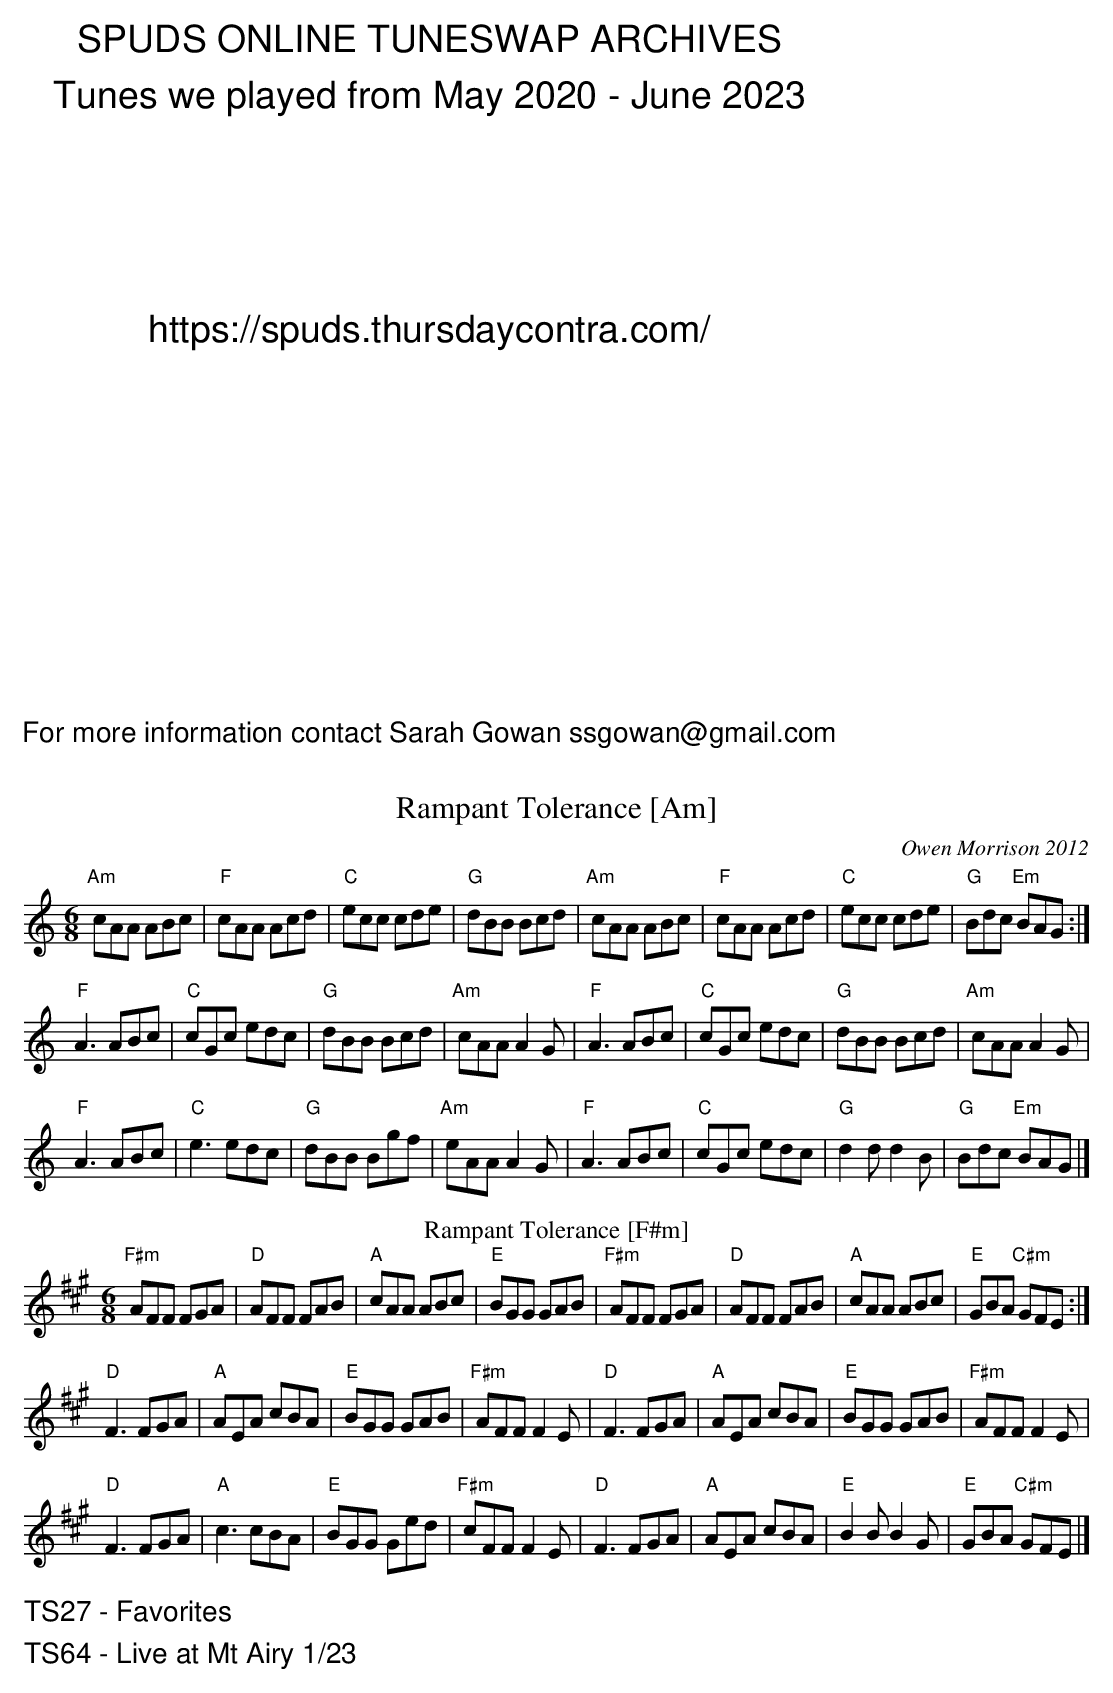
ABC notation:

X:1
T:Rampant Tolerance [Am]
C:Owen Morrison 2012
M:6/8
K:Am
"Am"cAA ABc|"F"cAA Acd|"C" ecc cde|"G"dBB Bcd|\
"Am"cAA ABc|"F"cAA Acd|"C" ecc cde|"G"Bdc "Em"BAG:|
"F"A3 ABc|"C"cGc edc|"G"dBB Bcd| "Am"cAA A2G|\
"F"A3 ABc|"C"cGc edc|"G"dBB Bcd| "Am"cAA A2G|
"F"A3 ABc|"C"e3 edc|"G"dBB Bgf|"Am"eAA A2G|\
"F"A3 ABc|"C"cGc edc|"G"d2d d2B|"G"Bdc "Em"BAG|]
T:Rampant Tolerance [F#m]
C: Owen Morrison 2012
M:6/8
K:F#m
"F#m"AFF FGA|"D"AFF FAB|"A" cAA ABc|"E"BGG GAB|\
"F#m"AFF FGA|"D"AFF FAB|"A" cAA ABc|"E"GBA "C#m"GFE:|
"D"F3 FGA|"A"AEA cBA|"E"BGG GAB| "F#m"AFF F2E|\
"D"F3 FGA|"A"AEA cBA|"E"BGG GAB| "F#m"AFF F2E|
"D"F3 FGA|"A"c3 cBA|"E"BGG Ged|"F#m"cFF F2E|\
"D"F3 FGA|"A"AEA cBA|"E"B2B B2G|"E"GBA "C#m"GFE|]
